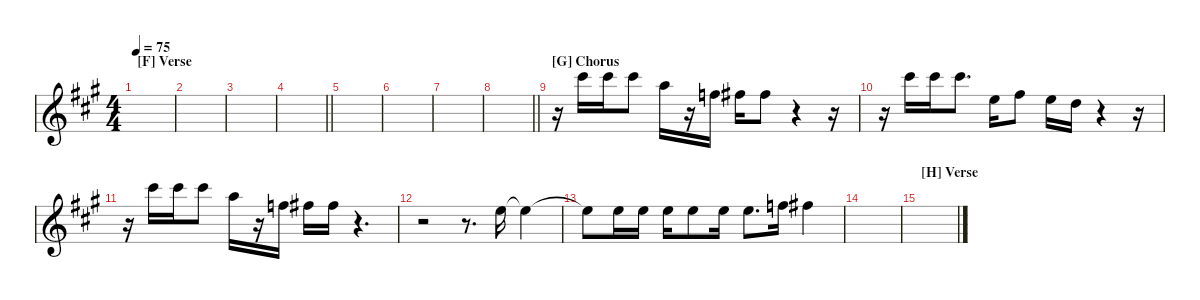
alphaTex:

\hideDynamics
\bracketExtendMode nobrackets
\singleTrackTrackNamePolicy hidden
\multiTrackTrackNamePolicy hidden
\otherSystemsTrackNameOrientation horizontal
\track ("Alto Voice" "Singer") {mute instrument voiceoohs}
\staff {score}
\tuning (E4 B3 G3 D3 A2 E2)
\ts (4 4)
\section ("F" "Verse")
\tempo 75
\clef g2
\ks a
|
|
|
\barLineRight lightlight
|
|
|
|
\barLineRight lightlight
|
\section ("G" "Chorus")
r.16{beam Down} 21.1{acc #}.16{beam Down} 21.1{acc #}.16{beam Down} 21.1{acc #}.8{beam Down} 17.1{acc forcenatural}.16{beam Down} r.16{beam Down} 13.1{acc forcenatural}.16{beam Down} 14.1{acc #}.16{beam Down} 14.1{acc #}.8{beam Down} r.4{beam Down} r.16{beam Down} |
r.16{beam Down} 21.1{acc #}.16{beam Down} 21.1{acc #}.16{beam Down} 21.1{acc #}.8{d beam Down} 17.2{acc forcenatural}.16{beam Down} 14.1{acc #}.8{beam Down} 12.1{acc forcenatural}.16{beam Down} 10.1{acc forcenatural}.16{beam Down} r.4{beam Down} r.16{beam Down} |
r.16{beam Down} 21.1{acc #}.16{beam Down} 21.1{acc #}.16{beam Down} 21.1{acc #}.8{beam Down} 17.1{acc forcenatural}.16{beam Down} r.16{beam Down} 13.1{acc forcenatural}.16{beam Down} 14.1{acc #}.16{beam Down} 14.1{acc #}.16{beam Down} r.4{d beam Down} |
r.2{beam Down} r.8{d beam Down} 12.1{acc forcenatural}.16{beam Down} 12.1{t acc forcenatural}.4{beam Down} |
12.1{t acc forcenatural}.8{beam Down} 12.1{acc forcenatural}.16{beam Down} 12.1{acc forcenatural}.16{beam Down} 12.1{acc forcenatural}.16{beam Down} 12.1{acc forcenatural}.8{beam Down} 12.1{acc forcenatural}.16{beam Down} 12.1{acc forcenatural}.8{d beam Down} 13.1{acc forcenatural}.16{beam Down} 14.1{acc #}.4{beam Down} |
|
\section ("H" "Verse")
